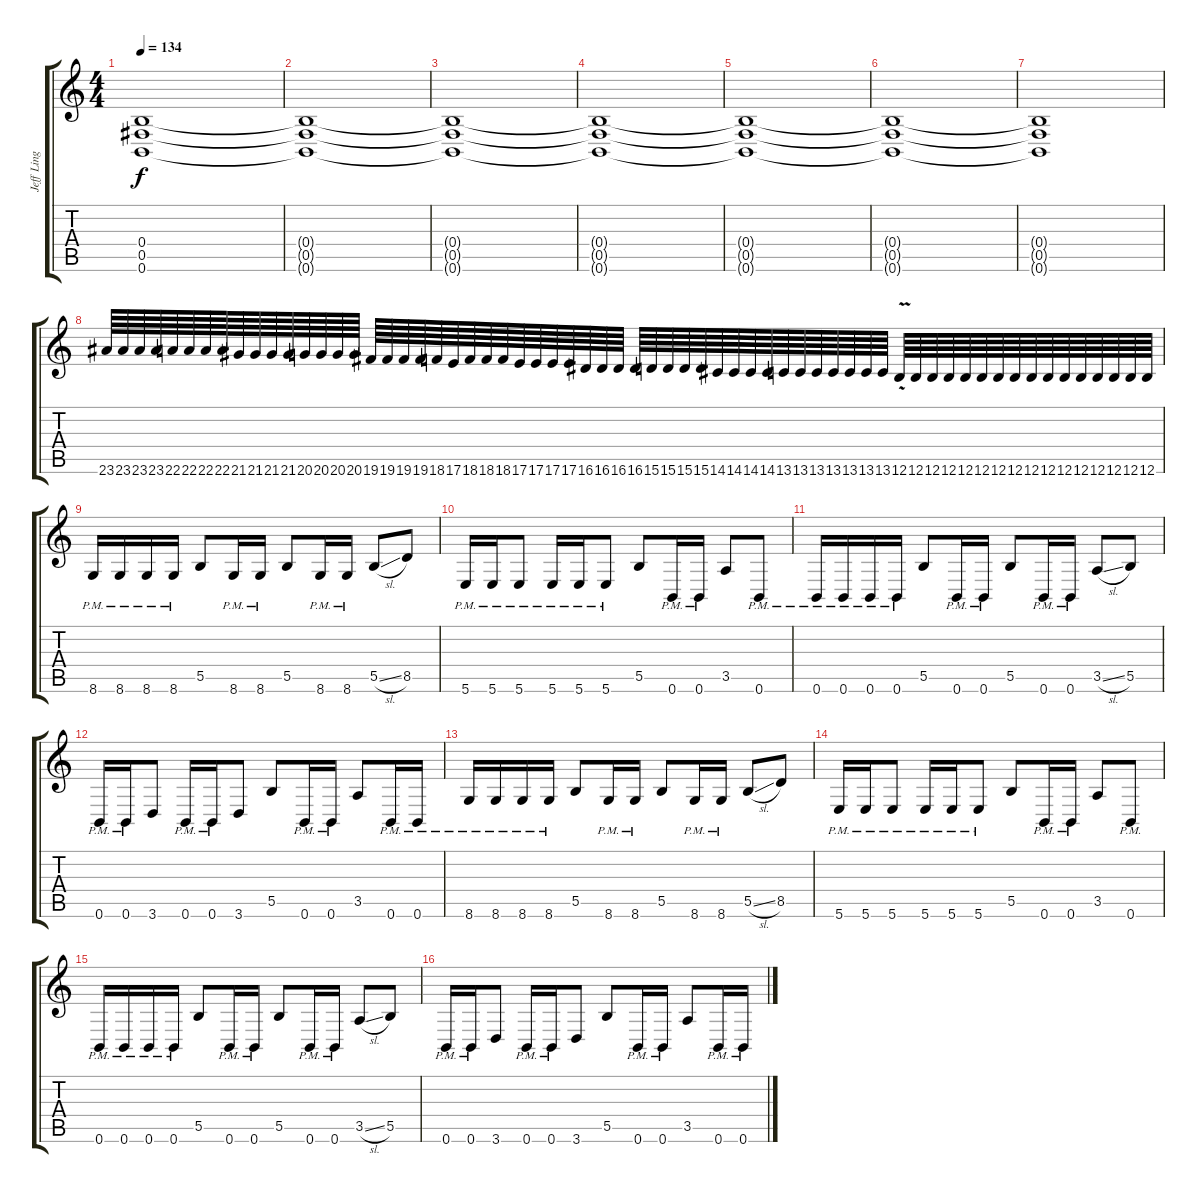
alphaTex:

\track ("Jeff Ling" "Jeff Ling") {instrument distortionguitar}
\staff {score tabs}
\tuning (Db4 Ab3 E3 B2 Gb2 B1) {hide}
\ts (4 4)
\tempo 134
\clef g2
\ks c
(0.4 0.5 0.6).1{dy f} |
(0.4{t} 0.5{t} 0.6{t}).1 |
(0.4{t} 0.5{t} 0.6{t}).1 |
(0.4{t} 0.5{t} 0.6{t}).1 |
(0.4{t} 0.5{t} 0.6{t}).1 |
(0.4{t} 0.5{t} 0.6{t}).1 |
(0.4{t} 0.5{t} 0.6{t}).1 |
23.6.64 23.6.64 23.6.64 23.6.64 22.6.64 22.6.64 22.6.64 22.6.64 21.6.64 21.6.64 21.6.64 21.6.64 20.6.64 20.6.64 20.6.64 20.6.64 19.6.64 19.6.64 19.6.64 19.6.64 18.6.64 17.6.64 18.6.64 18.6.64 18.6.64 17.6.64 17.6.64 17.6.64 17.6.64 16.6.64 16.6.64 16.6.64 16.6.64 15.6.64 15.6.64 15.6.64 15.6.64 14.6.64 14.6.64 14.6.64 14.6.64 13.6.64 13.6.64 13.6.64 13.6.64 13.6.64 13.6.64 13.6.64 12.6{v}.64 12.6.64 12.6.64 12.6.64 12.6.64 12.6.64 12.6.64 12.6.64 12.6.64 12.6.64 12.6.64 12.6.64 12.6.64 12.6.64 12.6.64 12.6.64 |
8.6{pm}.16 8.6{pm}.16 8.6{pm}.16 8.6{pm}.16 5.5.8 8.6{pm}.16 8.6{pm}.16 5.5.8 8.6{pm}.16 8.6{pm}.16 5.5{sl}.8 8.5.8 |
5.6{pm}.16 5.6{pm}.16 5.6{pm}.8 5.6{pm}.16 5.6{pm}.16 5.6{pm}.8 5.5.8 0.6{pm}.16 0.6{pm}.16 3.5.8 0.6{pm}.8 |
0.6{pm}.16 0.6{pm}.16 0.6{pm}.16 0.6{pm}.16 5.5.8 0.6{pm}.16 0.6{pm}.16 5.5.8 0.6{pm}.16 0.6{pm}.16 3.5{sl}.8 5.5.8 |
0.6{pm}.16 0.6{pm}.16 3.6.8 0.6{pm}.16 0.6{pm}.16 3.6.8 5.5.8 0.6{pm}.16 0.6{pm}.16 3.5.8 0.6{pm}.16 0.6{pm}.16 |
8.6{pm}.16 8.6{pm}.16 8.6{pm}.16 8.6{pm}.16 5.5.8 8.6{pm}.16 8.6{pm}.16 5.5.8 8.6{pm}.16 8.6{pm}.16 5.5{sl}.8 8.5.8 |
5.6{pm}.16 5.6{pm}.16 5.6{pm}.8 5.6{pm}.16 5.6{pm}.16 5.6{pm}.8 5.5.8 0.6{pm}.16 0.6{pm}.16 3.5.8 0.6{pm}.8 |
0.6{pm}.16 0.6{pm}.16 0.6{pm}.16 0.6{pm}.16 5.5.8 0.6{pm}.16 0.6{pm}.16 5.5.8 0.6{pm}.16 0.6{pm}.16 3.5{sl}.8 5.5.8 |
0.6{pm}.16 0.6{pm}.16 3.6.8 0.6{pm}.16 0.6{pm}.16 3.6.8 5.5.8 0.6{pm}.16 0.6{pm}.16 3.5.8 0.6{pm}.16 0.6{pm}.16
